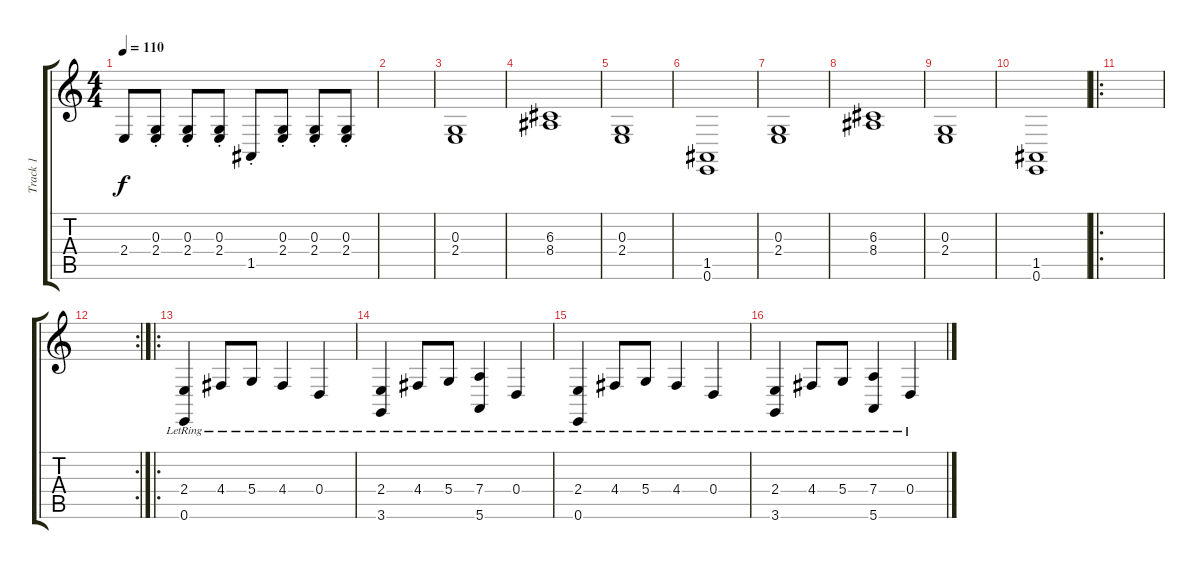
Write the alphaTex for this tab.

\track ("Track 1" "Track 1") {instrument stringensemble1}
\staff {score tabs}
\tuning (E4 B3 G3 D3 A2 E2) {hide}
\ts (4 4)
\tempo 110
\clef g2
\ks c
2.4.8{dy f} (0.3{st} 2.4{st}).8 (0.3{st} 2.4{st}).8 (0.3{st} 2.4{st}).8 1.5{st}.8 (0.3{st} 2.4{st}).8 (0.3{st} 2.4{st}).8 (0.3{st} 2.4{st}).8 |
|
(0.3 2.4).1 |
(6.3 8.4).1 |
(0.3 2.4).1 |
(1.5 0.6).1 |
(0.3 2.4).1 |
(6.3 8.4).1 |
(0.3 2.4).1 |
(1.5 0.6).1 |
\ro
|
\rc 2
|
\ro
(2.4{lr} 0.6{lr}).4 4.4{lr}.8 5.4{lr}.8 4.4{lr}.4 0.4{lr}.4 |
(2.4{lr} 3.6{lr}).4 4.4{lr}.8 5.4{lr}.8 (7.4{lr} 5.6{lr}).4 0.4{lr}.4 |
(2.4{lr} 0.6{lr}).4 4.4{lr}.8 5.4{lr}.8 4.4{lr}.4 0.4{lr}.4 |
(2.4{lr} 3.6{lr}).4 4.4{lr}.8 5.4{lr}.8 (7.4{lr} 5.6{lr}).4 0.4{lr}.4
